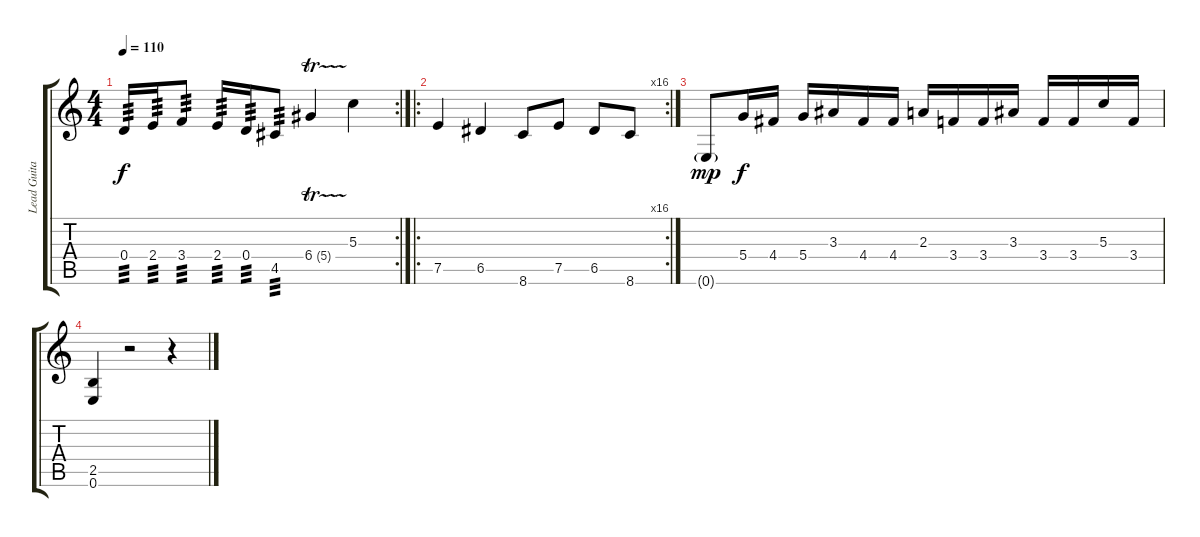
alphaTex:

\track ("Lead Guitar" "Lead Guita") {instrument distortionguitar}
\staff {score tabs}
\tuning (E4 B3 G3 D3 A2 E2) {hide}
\rc 2
\ts (4 4)
\tempo 110
\clef g2
\ks c
0.4.16{tp 3 dy f} 2.4.16{tp 3} 3.4.8{tp 3} 2.4.16{tp 3} 0.4.16{tp 3} 4.5.8{tp 3} 6.4{tr (5 32)}.4 5.3.4 |
\ro
\rc 16
7.5.4 6.5.4 8.6.8 7.5.8 6.5.8 8.6.8 |
0.6{g}.8{dy mp} 5.4.16{dy f} 4.4.16 5.4.16 3.3.16 4.4.16 4.4.16 2.3.16 3.4.16 3.4.16 3.3.16 3.4.16 3.4.16 5.3.16 3.4.16 |
(2.5 0.6).4 r.2 r.4
